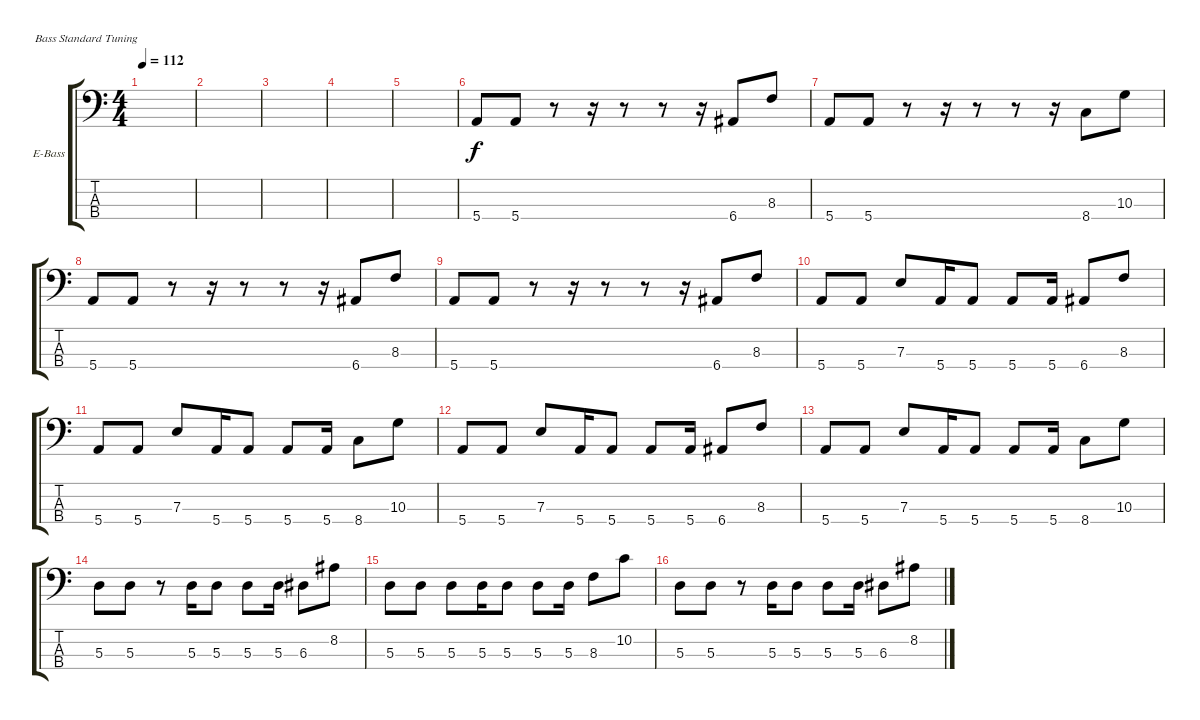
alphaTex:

\defaultSystemsLayout 4
\bracketExtendMode groupsimilarinstruments
\firstSystemTrackNameOrientation horizontal
\otherSystemsTrackNameOrientation horizontal
\track ("Кислый" "E-Bass") {instrument electricbassfinger}
\staff {score tabs}
\tuning (G2 D2 A1 E1)
\ts (4 4)
\tempo 112
\clef f4
\scale
0.485477
\ks c
|
\scale
0.257261 |
\scale
0.257261 |
\scale
0.333333 |
\scale
0.333333 |
\scale
0.333333 5.4.8 5.4.8 r.8 r.16 r.8 r.8 r.16 6.4.8 8.3.8 |
\scale
0.333333 5.4.8 5.4.8 r.8 r.16 r.8 r.8 r.16 8.4.8 10.3.8 |
\scale
0.333333 5.4.8 5.4.8 r.8 r.16 r.8 r.8 r.16 6.4.8 8.3.8 |
\scale
0.333333 5.4.8 5.4.8 r.8 r.16 r.8 r.8 r.16 6.4.8 8.3.8 |
\scale
0.333333 5.4.8 5.4.8 7.3.8 5.4.16 5.4.8 5.4.8 5.4.16 6.4.8 8.3.8 |
\scale
0.333333 5.4.8 5.4.8 7.3.8 5.4.16 5.4.8 5.4.8 5.4.16 8.4.8 10.3.8 |
\scale
0.333333 5.4.8 5.4.8 7.3.8 5.4.16 5.4.8 5.4.8 5.4.16 6.4.8 8.3.8 |
\scale
0.333333 5.4.8 5.4.8 7.3.8 5.4.16 5.4.8 5.4.8 5.4.16 8.4.8 10.3.8 |
\scale
0.333333 5.3.8 5.3.8 r.8 5.3.16 5.3.8 5.3.8 5.3.16 6.3.8 8.2.8 |
\scale
0.333333 5.3.8 5.3.8 5.3.8 5.3.16 5.3.8 5.3.8 5.3.16 8.3.8 10.2.8 |
\scale
0.333333 5.3.8 5.3.8 r.8 5.3.16 5.3.8 5.3.8 5.3.16 6.3.8 8.2.8
